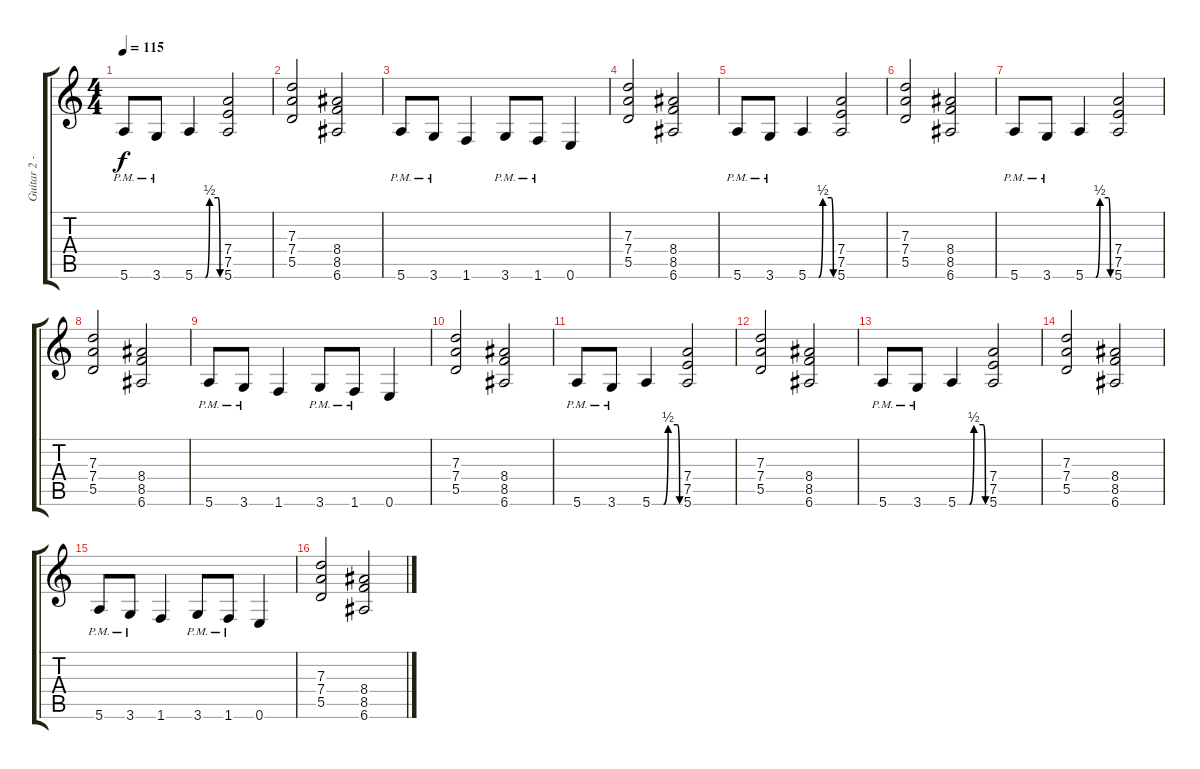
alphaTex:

\track ("Guitar 2 - Herman Frank" "Guitar 2 -") {instrument distortionguitar}
\staff {score tabs}
\tuning (E4 B3 G3 D3 A2 E2) {hide}
\ts (4 4)
\tempo 115
\clef g2
\ks c
5.6{pm}.8{dy f} 3.6{pm}.8 5.6{be (custom 0 0 15 0 25 0 35 2 55 2 60 0)}.4 (7.4 7.5 5.6).2 |
(7.3 7.4 5.5).2 (8.4 8.5 6.6).2 |
5.6{pm}.8 3.6{pm}.8 1.6.4 3.6{pm}.8 1.6{pm}.8 0.6.4 |
(7.3 7.4 5.5).2 (8.4 8.5 6.6).2 |
5.6{pm}.8 3.6{pm}.8 5.6{be (custom 0 0 15 0 25 0 35 2 55 2 60 0)}.4 (7.4 7.5 5.6).2 |
(7.3 7.4 5.5).2{volume 8} (8.4 8.5 6.6).2 |
5.6{pm}.8 3.6{pm}.8 5.6{be (custom 0 0 15 0 25 0 35 2 55 2 60 0)}.4 (7.4 7.5 5.6).2 |
(7.3 7.4 5.5).2 (8.4 8.5 6.6).2 |
5.6{pm}.8 3.6{pm}.8 1.6.4 3.6{pm}.8 1.6{pm}.8 0.6.4 |
(7.3 7.4 5.5).2{volume 4} (8.4 8.5 6.6).2 |
5.6{pm}.8 3.6{pm}.8 5.6{be (custom 0 0 15 0 25 0 35 2 55 2 60 0)}.4 (7.4 7.5 5.6).2 |
(7.3 7.4 5.5).2 (8.4 8.5 6.6).2 |
5.6{pm}.8 3.6{pm}.8 5.6{be (custom 0 0 15 0 25 0 35 2 55 2 60 0)}.4 (7.4 7.5 5.6).2 |
(7.3 7.4 5.5).2{volume 1} (8.4 8.5 6.6).2 |
5.6{pm}.8 3.6{pm}.8 1.6.4 3.6{pm}.8 1.6{pm}.8 0.6.4 |
(7.3 7.4 5.5).2 (8.4 8.5 6.6).2
